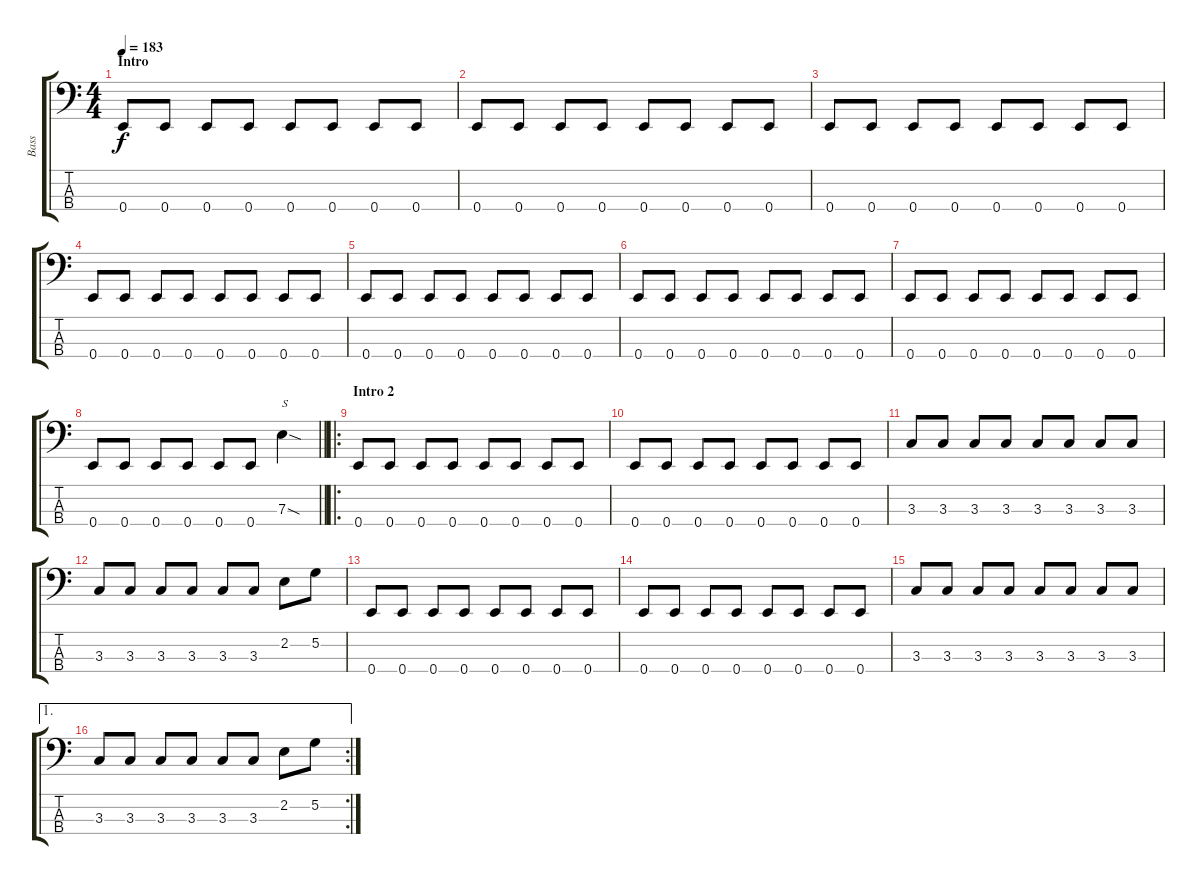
\track ("Bass" "Bass") {instrument electricbassfinger}
\staff {score tabs}
\tuning (G2 D2 A1 E1) {hide}
\ts (4 4)
\section ("" "Intro")
\tempo 183
\clef f4
\ks c
0.4.8{dy f instrument electricbassfinger} 0.4.8 0.4.8 0.4.8 0.4.8 0.4.8 0.4.8 0.4.8 |
0.4.8 0.4.8 0.4.8 0.4.8 0.4.8 0.4.8 0.4.8 0.4.8 |
0.4.8 0.4.8 0.4.8 0.4.8 0.4.8 0.4.8 0.4.8 0.4.8 |
0.4.8 0.4.8 0.4.8 0.4.8 0.4.8 0.4.8 0.4.8 0.4.8 |
0.4.8 0.4.8 0.4.8 0.4.8 0.4.8 0.4.8 0.4.8 0.4.8 |
0.4.8 0.4.8 0.4.8 0.4.8 0.4.8 0.4.8 0.4.8 0.4.8 |
0.4.8 0.4.8 0.4.8 0.4.8 0.4.8 0.4.8 0.4.8 0.4.8 |
\barLineRight lightlight
0.4.8 0.4.8 0.4.8 0.4.8 0.4.8 0.4.8 7.3{sod}.4{txt "S"} |
\ro
\section ("" "Intro 2")
0.4.8 0.4.8 0.4.8 0.4.8 0.4.8 0.4.8 0.4.8 0.4.8 |
0.4.8 0.4.8 0.4.8 0.4.8 0.4.8 0.4.8 0.4.8 0.4.8 |
3.3.8 3.3.8 3.3.8 3.3.8 3.3.8 3.3.8 3.3.8 3.3.8 |
3.3.8 3.3.8 3.3.8 3.3.8 3.3.8 3.3.8 2.2.8 5.2.8 |
0.4.8 0.4.8 0.4.8 0.4.8 0.4.8 0.4.8 0.4.8 0.4.8 |
0.4.8 0.4.8 0.4.8 0.4.8 0.4.8 0.4.8 0.4.8 0.4.8 |
3.3.8 3.3.8 3.3.8 3.3.8 3.3.8 3.3.8 3.3.8 3.3.8 |
\ae 1
\rc 2
3.3.8 3.3.8 3.3.8 3.3.8 3.3.8 3.3.8 2.2.8 5.2.8
